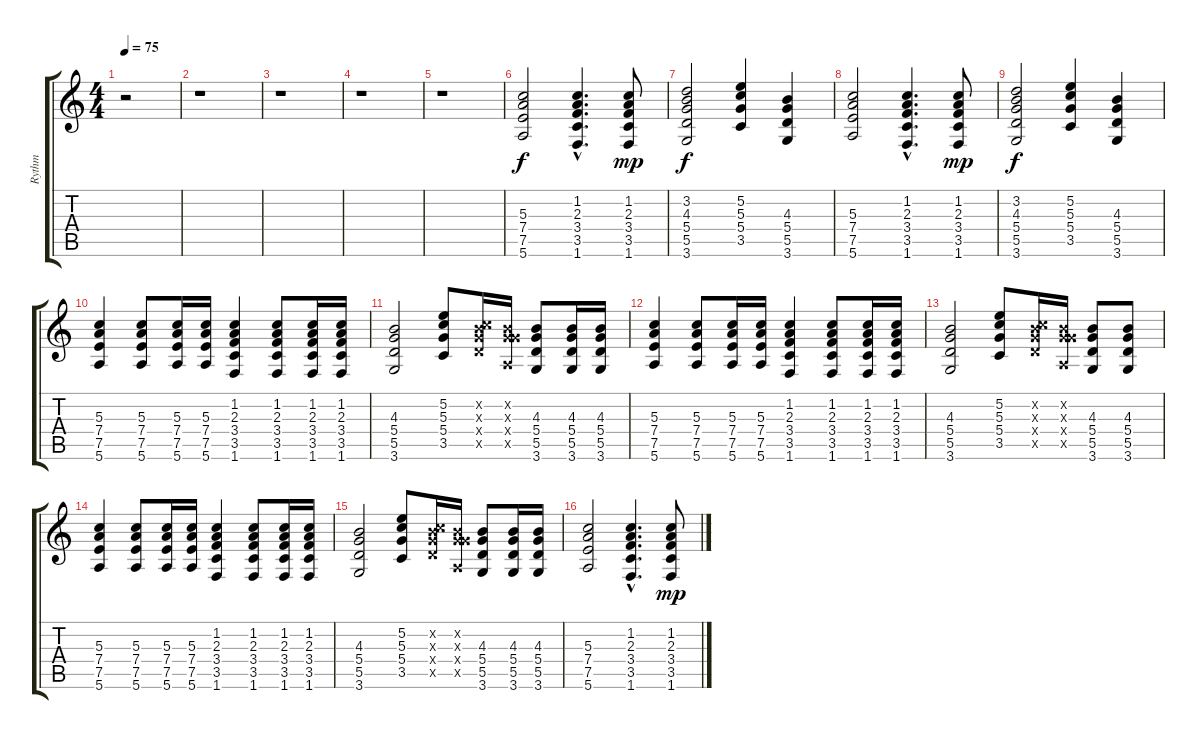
\track ("Rythm" "Rythm") {instrument overdrivenguitar}
\staff {score tabs}
\tuning (E4 B3 G3 D3 A2 E2) {hide}
\ts (4 4)
\tempo 75
\clef g2
\ks c
r.2{dy f instrument overdrivenguitar} |
r.1 |
r.1 |
r.1 |
r.1 |
(5.3 7.4 7.5 5.6).2 (1.2{hac} 2.3{hac} 3.4{hac} 3.5{hac} 1.6{hac}).4{d} (1.2 2.3 3.4 3.5 1.6).8{dy mp} |
(3.2 4.3 5.4 5.5 3.6).2{dy f} (5.2 5.3 5.4 3.5).4 (4.3 5.4 5.5 3.6).4 |
(5.3 7.4 7.5 5.6).2 (1.2{hac} 2.3{hac} 3.4{hac} 3.5{hac} 1.6{hac}).4{d} (1.2 2.3 3.4 3.5 1.6).8{dy mp} |
(3.2 4.3 5.4 5.5 3.6).2{dy f} (5.2 5.3 5.4 3.5).4 (4.3 5.4 5.5 3.6).4 |
(5.3 7.4 7.5 5.6).4 (5.3 7.4 7.5 5.6).8 (5.3 7.4 7.5 5.6).16 (5.3 7.4 7.5 5.6).16 (1.2 2.3 3.4 3.5 1.6).4 (1.2 2.3 3.4 3.5 1.6).8 (1.2 2.3 3.4 3.5 1.6).16 (1.2 2.3 3.4 3.5 1.6).16 |
(4.3 5.4 5.5 3.6).2 (5.2 5.3 5.4 3.5).8 (0.2{x} 5.3{x} 5.4{x} 5.5{x}).16 (0.2{x} 0.3{x} 5.4{x} 0.5{x}).16 (4.3 5.4 5.5 3.6).8 (4.3 5.4 5.5 3.6).16 (4.3 5.4 5.5 3.6).16 |
(5.3 7.4 7.5 5.6).4 (5.3 7.4 7.5 5.6).8 (5.3 7.4 7.5 5.6).16 (5.3 7.4 7.5 5.6).16 (1.2 2.3 3.4 3.5 1.6).4 (1.2 2.3 3.4 3.5 1.6).8 (1.2 2.3 3.4 3.5 1.6).16 (1.2 2.3 3.4 3.5 1.6).16 |
(4.3 5.4 5.5 3.6).2 (5.2 5.3 5.4 3.5).8 (0.2{x} 5.3{x} 5.4{x} 5.5{x}).16 (0.2{x} 0.3{x} 5.4{x} 0.5{x}).16 (4.3 5.4 5.5 3.6).8 (4.3 5.4 5.5 3.6).8 |
(5.3 7.4 7.5 5.6).4 (5.3 7.4 7.5 5.6).8 (5.3 7.4 7.5 5.6).16 (5.3 7.4 7.5 5.6).16 (1.2 2.3 3.4 3.5 1.6).4 (1.2 2.3 3.4 3.5 1.6).8 (1.2 2.3 3.4 3.5 1.6).16 (1.2 2.3 3.4 3.5 1.6).16 |
(4.3 5.4 5.5 3.6).2 (5.2 5.3 5.4 3.5).8 (0.2{x} 5.3{x} 5.4{x} 5.5{x}).16 (0.2{x} 0.3{x} 5.4{x} 0.5{x}).16 (4.3 5.4 5.5 3.6).8 (4.3 5.4 5.5 3.6).16 (4.3 5.4 5.5 3.6).16 |
(5.3 7.4 7.5 5.6).2 (1.2{hac} 2.3{hac} 3.4{hac} 3.5{hac} 1.6{hac}).4{d} (1.2 2.3 3.4 3.5 1.6).8{dy mp}
